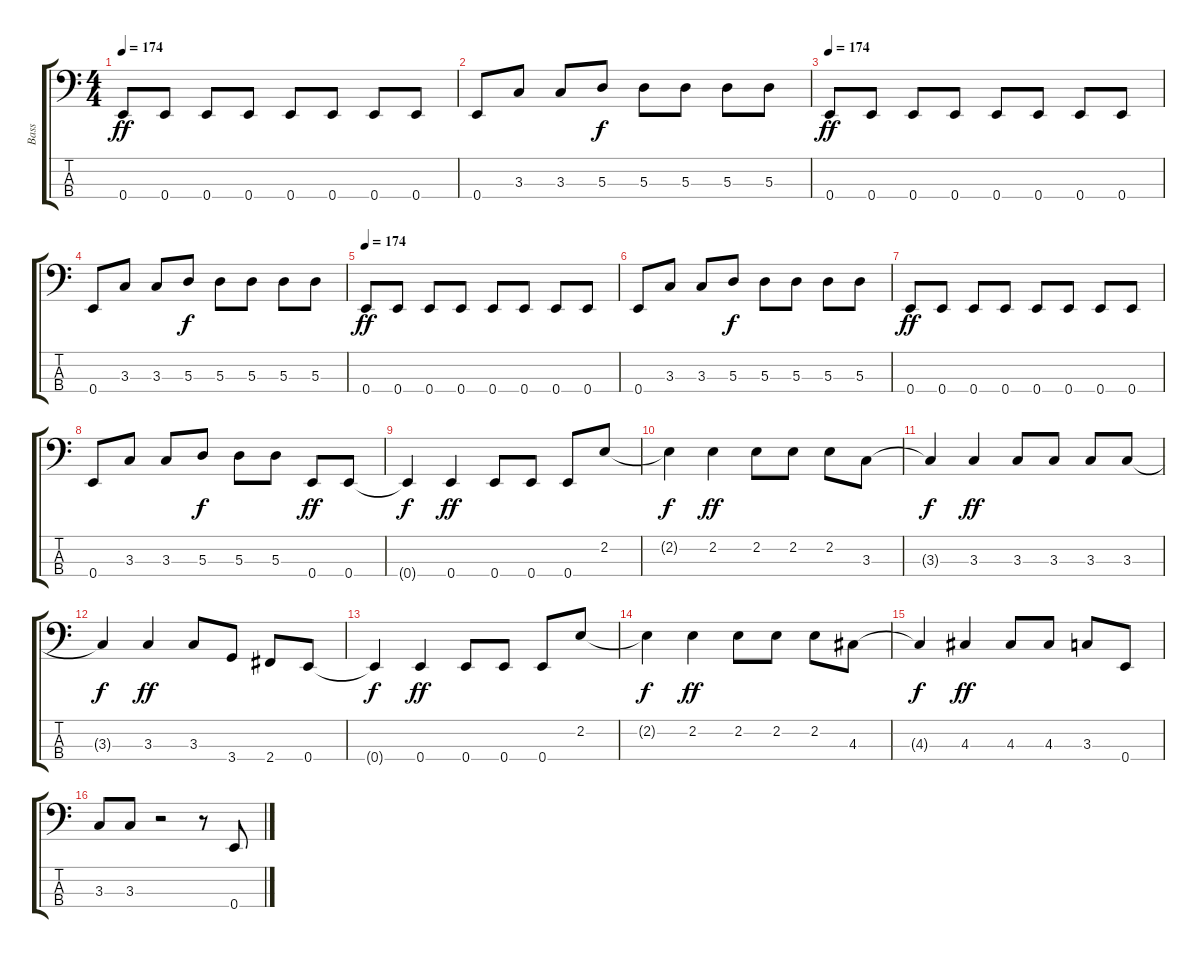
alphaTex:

\track ("Bass " "Bass ") {instrument electricbassfinger}
\staff {score tabs}
\tuning (G2 D2 A1 E1) {hide}
\ts (4 4)
\tempo 174
\clef f4
\ks c
0.4.8{dy ff instrument electricbassfinger} 0.4.8 0.4.8 0.4.8 0.4.8 0.4.8 0.4.8 0.4.8 |
0.4.8 3.3.8 3.3.8 5.3.8{dy f} 5.3.8 5.3.8 5.3.8 5.3.8 |
\tempo 174
0.4.8{dy ff} 0.4.8 0.4.8 0.4.8 0.4.8 0.4.8 0.4.8 0.4.8 |
0.4.8 3.3.8 3.3.8 5.3.8{dy f} 5.3.8 5.3.8 5.3.8 5.3.8 |
\tempo 174
0.4.8{dy ff} 0.4.8 0.4.8 0.4.8 0.4.8 0.4.8 0.4.8 0.4.8 |
0.4.8 3.3.8 3.3.8 5.3.8{dy f} 5.3.8 5.3.8 5.3.8 5.3.8 |
0.4.8{dy ff} 0.4.8 0.4.8 0.4.8 0.4.8 0.4.8 0.4.8 0.4.8 |
0.4.8 3.3.8 3.3.8 5.3.8{dy f} 5.3.8 5.3.8 0.4.8{dy ff} 0.4.8 |
0.4{t}.4{dy f} 0.4.4{dy ff} 0.4.8 0.4.8 0.4.8 2.2.8 |
2.2{t}.4{dy f} 2.2.4{dy ff} 2.2.8 2.2.8 2.2.8 3.3.8 |
3.3{t}.4{dy f} 3.3.4{dy ff} 3.3.8 3.3.8 3.3.8 3.3.8 |
3.3{t}.4{dy f} 3.3.4{dy ff} 3.3.8 3.4.8 2.4.8 0.4.8 |
0.4{t}.4{dy f} 0.4.4{dy ff} 0.4.8 0.4.8 0.4.8 2.2.8 |
2.2{t}.4{dy f} 2.2.4{dy ff} 2.2.8 2.2.8 2.2.8 4.3.8 |
4.3{t}.4{dy f} 4.3.4{dy ff} 4.3.8 4.3.8 3.3.8 0.4.8 |
3.3.8 3.3.8 r.2 r.8 0.4.8
